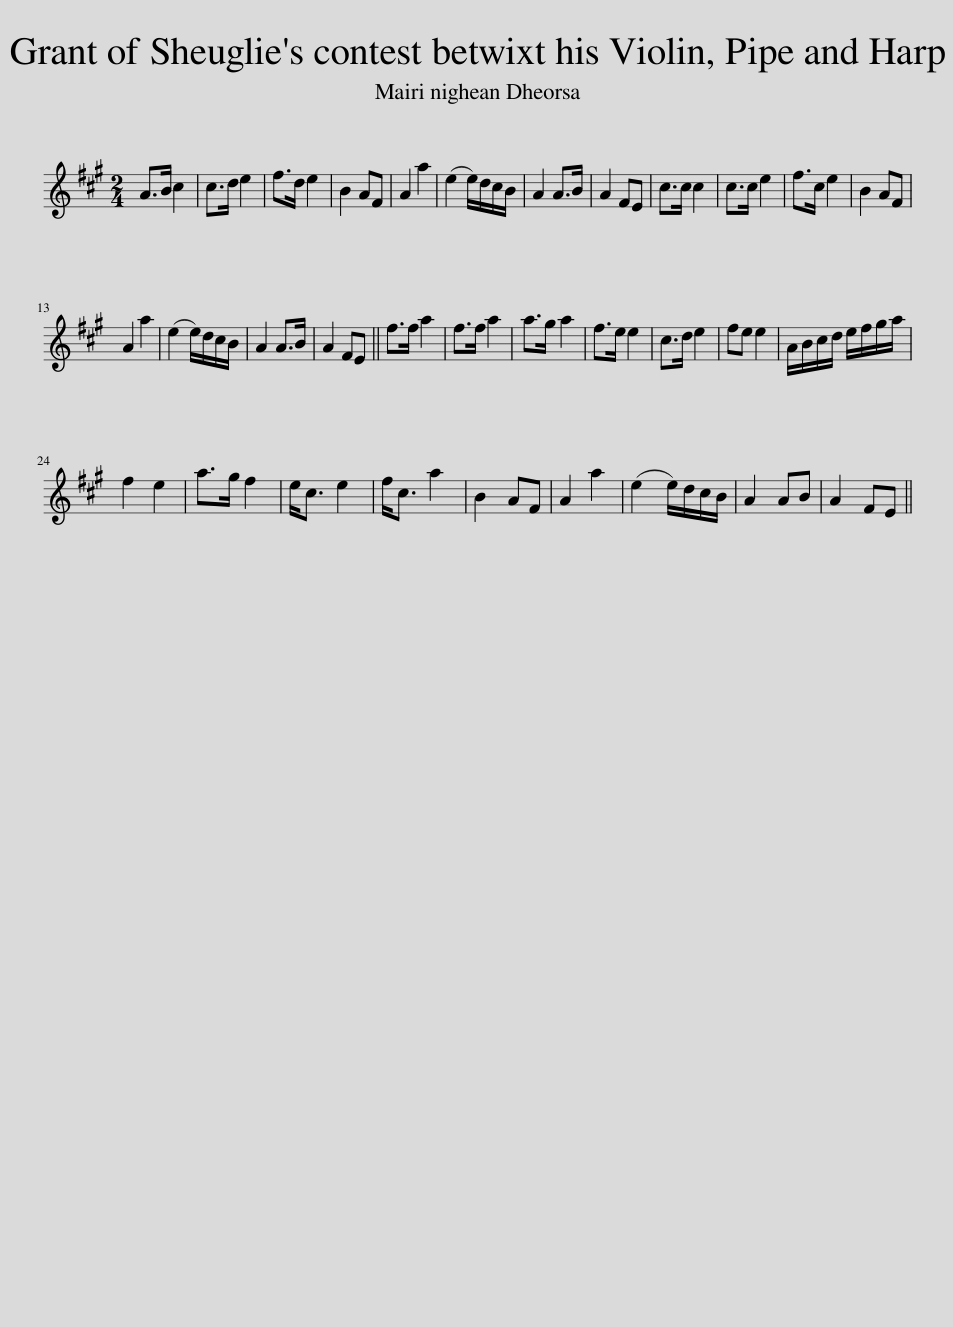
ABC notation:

X:1
L:1/8
M:2/4
I:linebreak $
K:A
V:1 treble
V:1
 A>B c2 | c>d e2 | f>d e2 | B2 AF | A2 a2 | %5
 (e2 e/)d/c/B/ | A2 A>B | A2 FE | c>c c2 | c>c e2 | %10
 f>c e2 | B2 AF |$ A2 a2 | (e2 e/)d/c/B/ | A2 A>B | %15
 A2 FE || f>f a2 | f>f a2 | a>g a2 | f>e e2 | %20
 c>d e2 | fe e2 | A/B/c/d/ e/f/g/a/ |$ f2 e2 | a>g f2 | %25
 e<c e2 | f<c a2 | B2 AF | A2 a2 | (e2 e/)d/c/B/ | %30
 A2 AB | A2 FE || %32
